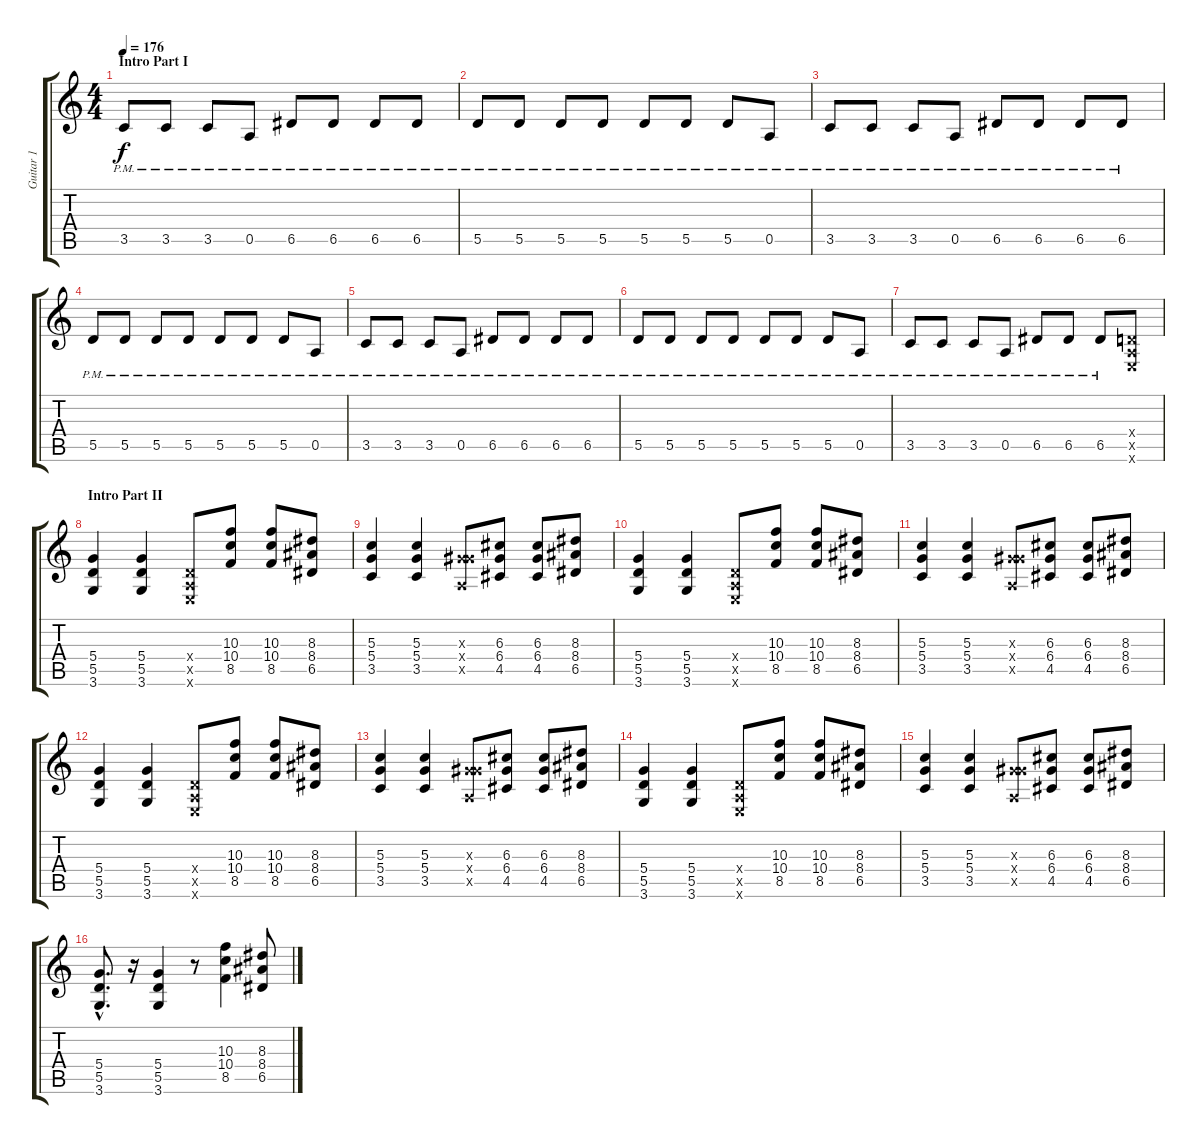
\track ("Guitar 1" "Guitar 1") {instrument distortionguitar}
\staff {score tabs}
\tuning (E4 B3 G3 D3 A2 E2) {hide}
\ts (4 4)
\section ("" "Intro Part I")
\tempo 176
\clef g2
\ks c
3.5{pm}.8{dy f balance 8 instrument distortionguitar} 3.5{pm}.8 3.5{pm}.8 0.5{pm}.8 6.5{pm}.8 6.5{pm}.8 6.5{pm}.8 6.5{pm}.8 |
5.5{pm}.8 5.5{pm}.8 5.5{pm}.8 5.5{pm}.8 5.5{pm}.8 5.5{pm}.8 5.5{pm}.8 0.5{pm}.8 |
3.5{pm}.8 3.5{pm}.8 3.5{pm}.8 0.5{pm}.8 6.5{pm}.8 6.5{pm}.8 6.5{pm}.8 6.5{pm}.8 |
5.5{pm}.8 5.5{pm}.8 5.5{pm}.8 5.5{pm}.8 5.5{pm}.8 5.5{pm}.8 5.5{pm}.8 0.5{pm}.8 |
3.5{pm}.8 3.5{pm}.8 3.5{pm}.8 0.5{pm}.8 6.5{pm}.8 6.5{pm}.8 6.5{pm}.8 6.5{pm}.8 |
5.5{pm}.8 5.5{pm}.8 5.5{pm}.8 5.5{pm}.8 5.5{pm}.8 5.5{pm}.8 5.5{pm}.8 0.5{pm}.8 |
3.5{pm}.8 3.5{pm}.8 3.5{pm}.8 0.5{pm}.8 6.5{pm}.8 6.5{pm}.8 6.5{pm}.8 (0.4{x} 0.5{x} 0.6{x}).8 |
\section ("" "Intro Part II")
(5.4 5.5 3.6).4{balance 16} (5.4 5.5 3.6).4 (0.4{x} 0.5{x} 0.6{x}).8 (10.3 10.4 8.5).8 (10.3 10.4 8.5).8 (8.3 8.4 6.5).8 |
(5.3 5.4 3.5).4 (5.3 5.4 3.5).4 (0.3{x} 6.4{x} 0.5{x}).8 (6.3 6.4 4.5).8 (6.3 6.4 4.5).8 (8.3 8.4 6.5).8 |
(5.4 5.5 3.6).4 (5.4 5.5 3.6).4 (0.4{x} 0.5{x} 0.6{x}).8 (10.3 10.4 8.5).8 (10.3 10.4 8.5).8 (8.3 8.4 6.5).8 |
(5.3 5.4 3.5).4 (5.3 5.4 3.5).4 (0.3{x} 6.4{x} 0.5{x}).8 (6.3 6.4 4.5).8 (6.3 6.4 4.5).8 (8.3 8.4 6.5).8 |
(5.4 5.5 3.6).4 (5.4 5.5 3.6).4 (0.4{x} 0.5{x} 0.6{x}).8 (10.3 10.4 8.5).8 (10.3 10.4 8.5).8 (8.3 8.4 6.5).8 |
(5.3 5.4 3.5).4 (5.3 5.4 3.5).4 (0.3{x} 6.4{x} 0.5{x}).8 (6.3 6.4 4.5).8 (6.3 6.4 4.5).8 (8.3 8.4 6.5).8 |
(5.4 5.5 3.6).4 (5.4 5.5 3.6).4 (0.4{x} 0.5{x} 0.6{x}).8 (10.3 10.4 8.5).8 (10.3 10.4 8.5).8 (8.3 8.4 6.5).8 |
(5.3 5.4 3.5).4 (5.3 5.4 3.5).4 (0.3{x} 6.4{x} 0.5{x}).8 (6.3 6.4 4.5).8 (6.3 6.4 4.5).8 (8.3 8.4 6.5).8 |
(5.4{hac} 5.5{hac} 3.6{hac}).8{d} r.16 (5.4 5.5 3.6).4 r.8 (10.3 10.4 8.5).4 (8.3 8.4 6.5).8
